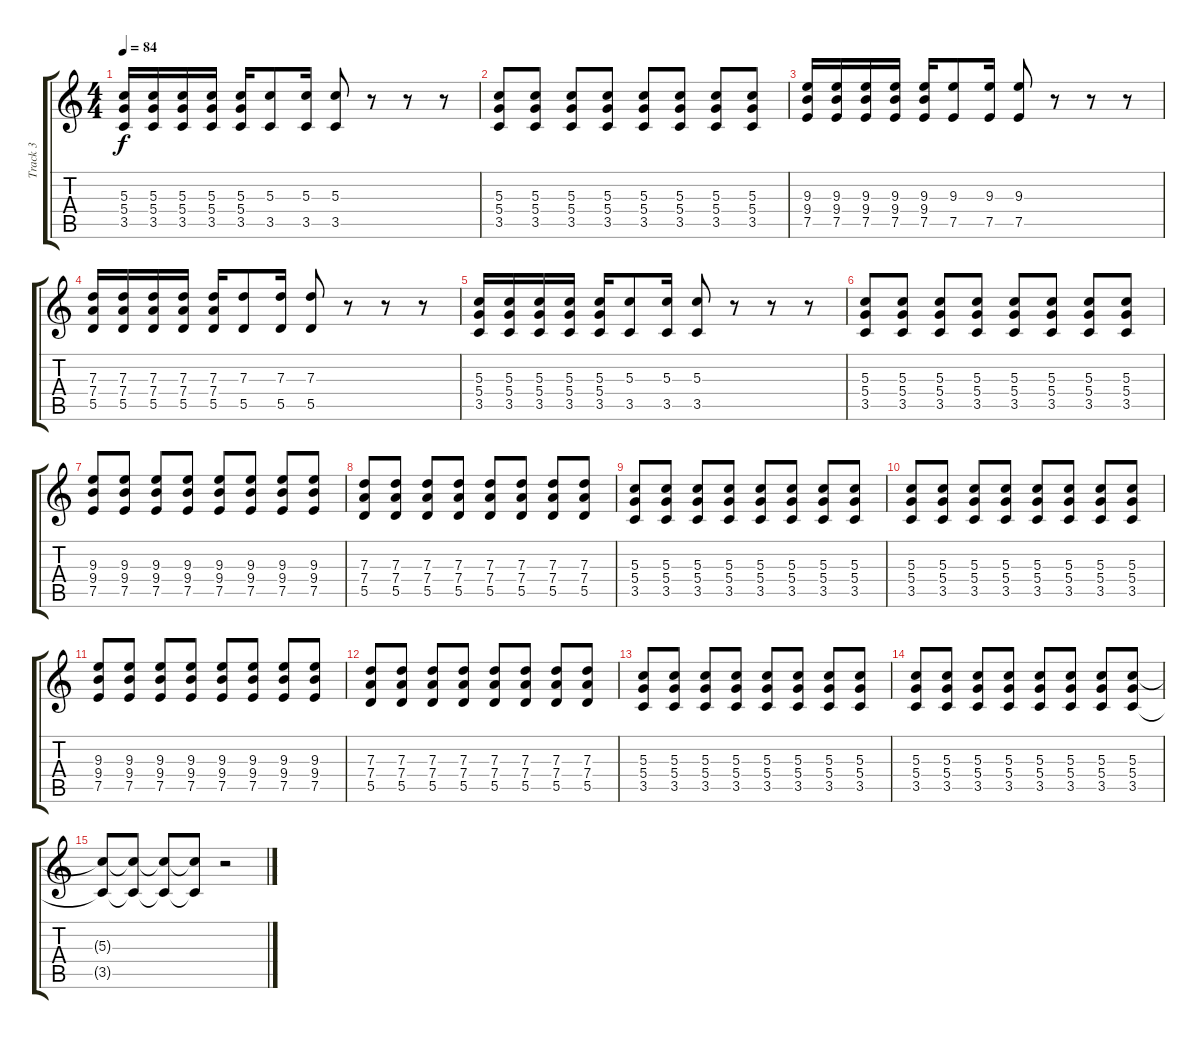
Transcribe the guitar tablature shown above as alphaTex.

\track ("Track 3" "Track 3") {instrument electricguitarjazz}
\staff {score tabs}
\tuning (E4 B3 G3 D3 A2 E2) {hide}
\ts (4 4)
\tempo 84
\clef g2
\ks c
(5.3 5.4 3.5).16{dy f instrument distortionguitar} (5.3 5.4 3.5).16{instrument distortionguitar} (5.3 5.4 3.5).16{instrument distortionguitar} (5.3 5.4 3.5).16{instrument distortionguitar} (5.3 5.4 3.5).16{instrument distortionguitar} (5.3 3.5).8{instrument distortionguitar} (5.3 3.5).16{instrument distortionguitar} (5.3 3.5).8{instrument distortionguitar} r.8 r.8 r.8 |
(5.3 5.4 3.5).8 (5.3 5.4 3.5).8 (5.3 5.4 3.5).8 (5.3 5.4 3.5).8 (5.3 5.4 3.5).8 (5.3 5.4 3.5).8 (5.3 5.4 3.5).8 (5.3 5.4 3.5).8 |
(9.3 9.4 7.5).16{instrument distortionguitar} (9.3 9.4 7.5).16{instrument distortionguitar} (9.3 9.4 7.5).16{instrument distortionguitar} (9.3 9.4 7.5).16{instrument distortionguitar} (9.3 9.4 7.5).16{instrument distortionguitar} (9.3 7.5).8{instrument distortionguitar} (9.3 7.5).16{instrument distortionguitar} (9.3 7.5).8{instrument distortionguitar} r.8 r.8 r.8 |
(7.3 7.4 5.5).16{instrument distortionguitar} (7.3 7.4 5.5).16{instrument distortionguitar} (7.3 7.4 5.5).16{instrument distortionguitar} (7.3 7.4 5.5).16{instrument distortionguitar} (7.3 7.4 5.5).16{instrument distortionguitar} (7.3 5.5).8{instrument distortionguitar} (7.3 5.5).16{instrument distortionguitar} (7.3 5.5).8{instrument distortionguitar} r.8 r.8 r.8 |
(5.3 5.4 3.5).16{instrument distortionguitar} (5.3 5.4 3.5).16{instrument distortionguitar} (5.3 5.4 3.5).16{instrument distortionguitar} (5.3 5.4 3.5).16{instrument distortionguitar} (5.3 5.4 3.5).16{instrument distortionguitar} (5.3 3.5).8{instrument distortionguitar} (5.3 3.5).16{instrument distortionguitar} (5.3 3.5).8{instrument distortionguitar} r.8 r.8 r.8 |
(5.3 5.4 3.5).8 (5.3 5.4 3.5).8 (5.3 5.4 3.5).8 (5.3 5.4 3.5).8 (5.3 5.4 3.5).8 (5.3 5.4 3.5).8 (5.3 5.4 3.5).8 (5.3 5.4 3.5).8 |
(9.3 9.4 7.5).8{volume 16 instrument distortionguitar} (9.3 9.4 7.5).8{instrument distortionguitar} (9.3 9.4 7.5).8{instrument distortionguitar} (9.3 9.4 7.5).8{instrument distortionguitar} (9.3 9.4 7.5).8{instrument distortionguitar} (9.3 9.4 7.5).8{instrument distortionguitar} (9.3 9.4 7.5).8{instrument distortionguitar} (9.3 9.4 7.5).8{instrument distortionguitar} |
(7.3 7.4 5.5).8 (7.3 7.4 5.5).8 (7.3 7.4 5.5).8 (7.3 7.4 5.5).8 (7.3 7.4 5.5).8 (7.3 7.4 5.5).8 (7.3 7.4 5.5).8 (7.3 7.4 5.5).8 |
(5.3 5.4 3.5).8 (5.3 5.4 3.5).8 (5.3 5.4 3.5).8 (5.3 5.4 3.5).8 (5.3 5.4 3.5).8 (5.3 5.4 3.5).8 (5.3 5.4 3.5).8 (5.3 5.4 3.5).8 |
(5.3 5.4 3.5).8 (5.3 5.4 3.5).8 (5.3 5.4 3.5).8 (5.3 5.4 3.5).8 (5.3 5.4 3.5).8 (5.3 5.4 3.5).8 (5.3 5.4 3.5).8 (5.3 5.4 3.5).8 |
(9.3 9.4 7.5).8{volume 16 instrument distortionguitar} (9.3 9.4 7.5).8{instrument distortionguitar} (9.3 9.4 7.5).8{instrument distortionguitar} (9.3 9.4 7.5).8{instrument distortionguitar} (9.3 9.4 7.5).8{instrument distortionguitar} (9.3 9.4 7.5).8{instrument distortionguitar} (9.3 9.4 7.5).8{instrument distortionguitar} (9.3 9.4 7.5).8{instrument distortionguitar} |
(7.3 7.4 5.5).8 (7.3 7.4 5.5).8 (7.3 7.4 5.5).8 (7.3 7.4 5.5).8 (7.3 7.4 5.5).8 (7.3 7.4 5.5).8 (7.3 7.4 5.5).8 (7.3 7.4 5.5).8 |
(5.3 5.4 3.5).8 (5.3 5.4 3.5).8 (5.3 5.4 3.5).8 (5.3 5.4 3.5).8 (5.3 5.4 3.5).8 (5.3 5.4 3.5).8 (5.3 5.4 3.5).8 (5.3 5.4 3.5).8 |
(5.3 5.4 3.5).8 (5.3 5.4 3.5).8 (5.3 5.4 3.5).8 (5.3 5.4 3.5).8 (5.3 5.4 3.5).8 (5.3 5.4 3.5).8 (5.3 5.4 3.5).8 (5.3 5.4 3.5).8 |
(5.3{t} 3.5{t}).8{volume 0} (5.3{t} 3.5{t}).8 (5.3{t} 3.5{t}).8 (5.3{t} 3.5{t}).8 r.2
